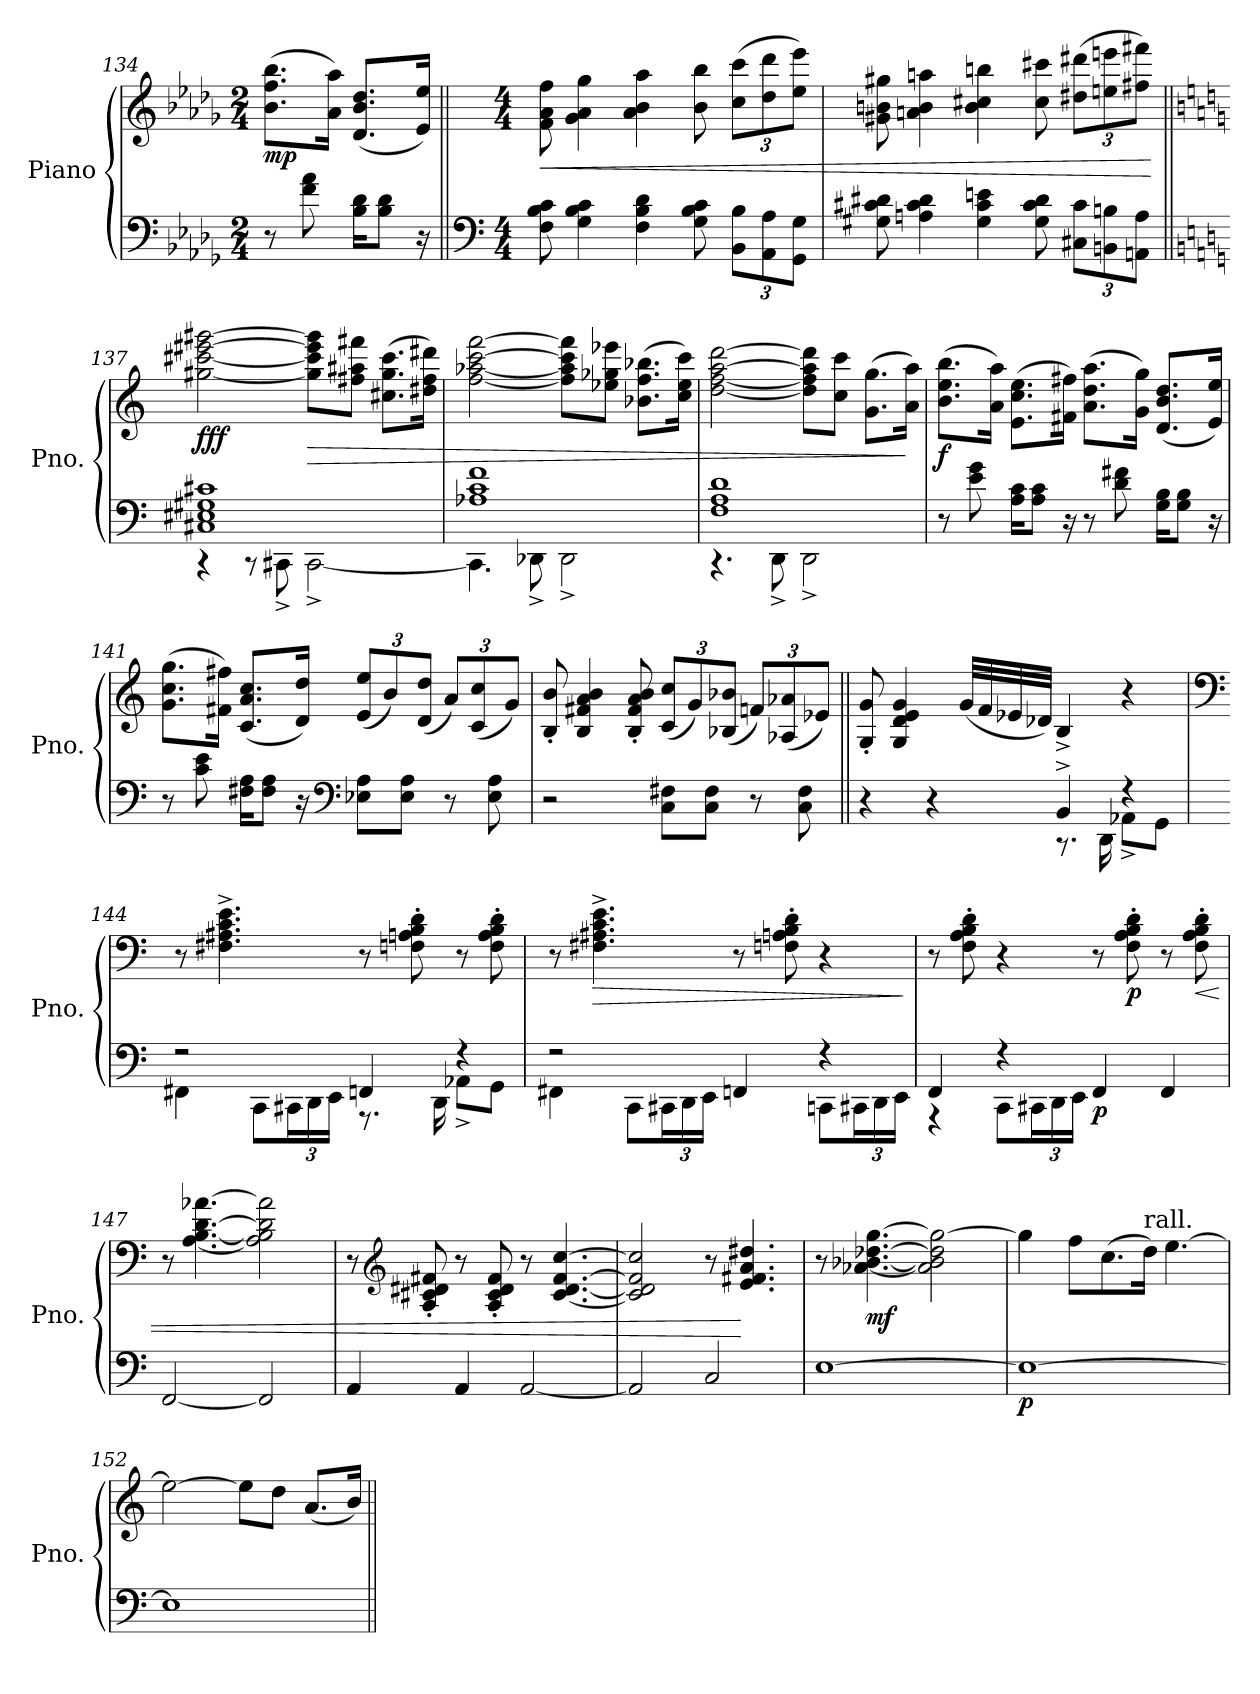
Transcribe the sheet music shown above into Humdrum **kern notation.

**kern	**kern	**dynam
*part1	*part1	*part1
*staff2	*staff1	*staff1/2
*I"Piano	*	*
*I'Pno.	*	*
!!LO:LB:g=z
*clefF4	*clefG2	*
*k[b-e-a-d-g-]	*k[b-e-a-d-g-]	*
*M2/4	*M2/4	*
=134	=134	=134
!	!	!LO:DY:b
8r	(8.b-\ 8.ff\ 8.bb-\L	mp
8f\ 8a-\	.	.
.	16a-\ 16aa-\Jk)	.
16B-\ 16d-\KL	(8.d-/ 8.b-/ 8.dd-/L	.
8B-\ 8d-\J	.	.
16r	16e-/ 16ee-/Jk)	.
=135||	=135||	=135||
*clefF4	*	*
*M4/4	*M4/4	*
!	!	!LO:HP:b
8F\ 8B-\ 8c\	8f\ 8a-\ 8ff\	<
4G-\ 4B-\ 4c\	4g-\ 4a-\ 4gg-\	.
4F\ 4B-\ 4d-\	4a-\ 4b-\ 4aa-\	.
8G-\ 8B-\ 8c\	8b-\ 8bb-\	.
*Xbrackettup	*Xbrackettup	*
12BB-\ 12B-\L	(12cc\ 12ccc\L	.
12AA-\ 12A-\	12dd-\ 12ddd-\	.
12GG-\ 12G-\J	12ee-\ 12eee-\J)	.
=136	=136	=136
8G#X\ 8c#X\ 8d#X\	8g#X\ 8bn\ 8gg#X\	.
4An\ 4c#\ 4d#\	4an\ 4b\ 4aan\	.
4G#\ 4c#\ 4en\	4b\ 4cc#X\ 4bbn\	.
8G#\ 8c#\ 8d#\	8cc#\ 8ccc#X\	.
12C#X\ 12c#\L	(12dd#X\ 12ddd#X\L	.
12BBn\ 12Bn\	12een\ 12eeen\	.
12AAn\ 12A\J	12ff#X\ 12fff#X\J)	.
.	.	[
!!LO:PB:g=z
=137||	=137||	=137||
*k[]	*k[]	*
*^	*	*
!	!	!	!LO:DY:b
1C#X 1E#X 1G#X 1c#X	4r	[2gg#X\ [2ccc#X\ [2eee#X\ [2ggg#X\	fff
.	8r	.	.
.	8CC#X^\	.	.
!	!	!	!LO:HP:b
.	[2CC#^\	8gg#\] 8ccc#\] 8eee#\] 8ggg#\]L	>
.	.	8ff#X\ 8aa#X\ 8fff#X\J	.
.	.	(8.cc#X\ 8.gg#\ 8.ccc#\L	.
.	.	16dd#X\ 16ff#\ 16ddd#X\Jk)	.
=138	=138	=138	=138
1A-X 1c 1f	4.CC#\]	[2ff\ [2aa-X\ [2ccc\ [2fff\	.
.	8DD-X^\	.	.
.	2DD-^\	8ff\] 8aa-\] 8ccc\] 8fff\]L	.
.	.	8ee-X\ 8gg-X\ 8eee-X\J	.
.	.	(8.b-X\ 8.ff\ 8.bb-X\L	.
.	.	16cc\ 16ee-\ 16ccc\Jk)	.
=139	=139	=139	=139
1F 1A 1d	4.r	[2dd\ [2ff\ [2aa\ [2ddd\	.
.	8DD^\	.	.
.	2DD^\	8dd\] 8ff\] 8aa\] 8ddd\]L	.
.	.	8cc\ 8ccc\J	.
.	.	(8.g\ 8.gg\L	.
.	.	16a\ 16aa\Jk)	]
*v	*v	*	*
!!LO:LB:g=z
=140	=140	=140
!	!	!LO:DY:b
8r	(8.b\ 8.ee\ 8.bb\L	f
8e\ 8g\	.	.
.	16a\ 16aa\Jk)	.
16A\ 16c\KL	(8.e\ 8.cc\ 8.ee\L	.
8A\ 8c\J	.	.
16r	16f#X\ 16ff#X\Jk)	.
8r	(8.a\ 8.dd\ 8.aa\L	.
8d\ 8f#X\	.	.
.	16g\ 16gg\Jk)	.
16G\ 16B\KL	(8.d/ 8.b/ 8.dd/L	.
8G\ 8B\J	.	.
16r	16e/ 16ee/Jk)	.
=141	=141	=141
8r	(8.g\ 8.cc\ 8.gg\L	.
8c\ 8e\	.	.
.	16f#X\ 16ff#X\Jk)	.
16F#X\ 16A\KL	(8.c/ 8.a/ 8.cc/L	.
8F#\ 8A\J	.	.
16r	16d/ 16dd/Jk)	.
*clefF4	*	*
8E-X\ 8A\L	(12e/ 12ee/L	.
.	12b/)	.
8E-\ 8A\J	.	.
.	(12d/ 12dd/J	.
8r	12a/L)	.
.	(12c/ 12cc/	.
8E-\ 8A\	.	.
.	12g/J)	.
=142	=142	=142
2r	8B/' 8b/'	.
.	4B/ 4f#X/ 4a/ 4b/	.
.	8B/' 8f#/' 8a/' 8b/'	.
8C\ 8F#X\L	(12c/ 12cc/L	.
.	12g/)	.
8C\ 8F#\J	.	.
.	(12B-X/ 12b-X/J	.
8r	12fn/L)	.
.	(12A-X/ 12a-X/	.
8C\ 8F#\	.	.
.	12e-X/J)	.
!!LO:LB:g=z
=143||	=143||	=143||
*k[]	*k[]	*
*^	*	*
4r	2ryy	8G/' 8g/'	.
.	.	4G/ 4d/ 4e/ 4g/	.
4r	.	.	.
.	.	(32g/LLL	.
.	.	32f/	.
.	.	32e-X/	.
.	.	32d-X/JJJ)	.
4BB^/	8.r	4B^/	.
.	16DD\	.	.
4r	8AA-X^\L	4r	.
.	8GG\J	.	.
=144	=144	=144	=144
*	*	*clefF4	*
2r	4FF#X\	8r	.
.	.	4.F#X\^ 4.A#X\^ 4.c\^ 4.e\^	.
.	8CC\L	.	.
.	24CC#X\L	.	.
.	24DD\	.	.
.	24EE\JJ	.	.
4FFn/	8.r	8r	.
.	.	8Fn\' 8An\' 8B\' 8d\'	.
.	16DD\	.	.
4r	8AA-X^\L	8r	.
.	8GG\J	8F\' 8A\' 8B\' 8d\'	.
=145	=145	=145	=145
2r	4FF#X\	8r	.
!	!	!	!LO:HP:b
.	.	4.F#X\^ 4.A#X\^ 4.c\^ 4.e\^	>
.	8CC\L	.	.
.	24CC#X\L	.	.
.	24DD\	.	.
.	24EE\JJ	.	.
4FFn/	4ryy	8r	.
.	.	8Fn\' 8An\' 8B\' 8d\'	.
4r	8CCn\L	4r	.
.	24CC#X\L	.	.
.	24DD\	.	.
.	24EE\JJ	.	.
*v	*v	*	*
.	.	]
!!LO:LB:g=z
=146	=146	=146
*^	*	*
4FF/	4r	8r	.
.	.	8F\' 8A\' 8B\' 8d\'	.
4r	8CC\L	4r	.
.	24CC#X\L	.	.
.	24DD\	.	.
.	24EE\JJ	.	.
!	!	!	!LO:DY:b=2
4FF/	2ryy	8r	p
!	!	!	!LO:DY:b
.	.	8F\' 8A\' 8B\' 8d\'	p
4FF/	.	8r	.
!	!	!	!LO:HP:b
.	.	8F\' 8A\' 8B\' 8d\'	<
*v	*v	*	*
=147	=147	=147
[2FF/	8r	.
.	[4.A\ [4.B\ [4.d\ [4.a-X\	.
2FF/]	2A\] 2B\] 2d\] 2a-\]	.
=148	=148	=148
4AA/	8r	.
*	*clefG2	*
.	8A/' 8c#X/' 8d#X/' 8f#X/'	.
4AA/	8r	.
.	8A/' 8c#/' 8d#/' 8f#/'	.
[2AA/	8r	.
.	[4.c#/ [4.d#/ [4.f#/ [4.cc/	.
=149	=149	=149
2AA/]	2c#/] 2d#/] 2f#/] 2cc/]	.
2C/	8r	.
.	4.e/ 4.f#X/ 4.a/ 4.dd#X/	[
!!LO:LB:g=z
=150	=150	=150
[1E	8r	.
!	!	!LO:DY:b
.	[4.a-X\ [4.b-X\ [4.dd-X\ [4.gg\	mf
.	2a-\] 2b-\] 2dd-\] 2gg\_	.
=151	=151	=151
!	!	!LO:DY:b=2
1E_	4gg\]	p
.	8ff\L	.
.	(8.cc\	.
!	!LO:TX:a:t=rall.	!
.	16dd\Jk)	.
.	[4.ee\	.
=152	=152	=152
1E]	2ee\_	.
.	8ee\L]	.
.	8dd\J	.
.	(8.a/L	.
.	16b/Jk)	.
=||	=||	=||
*-	*-	*-
